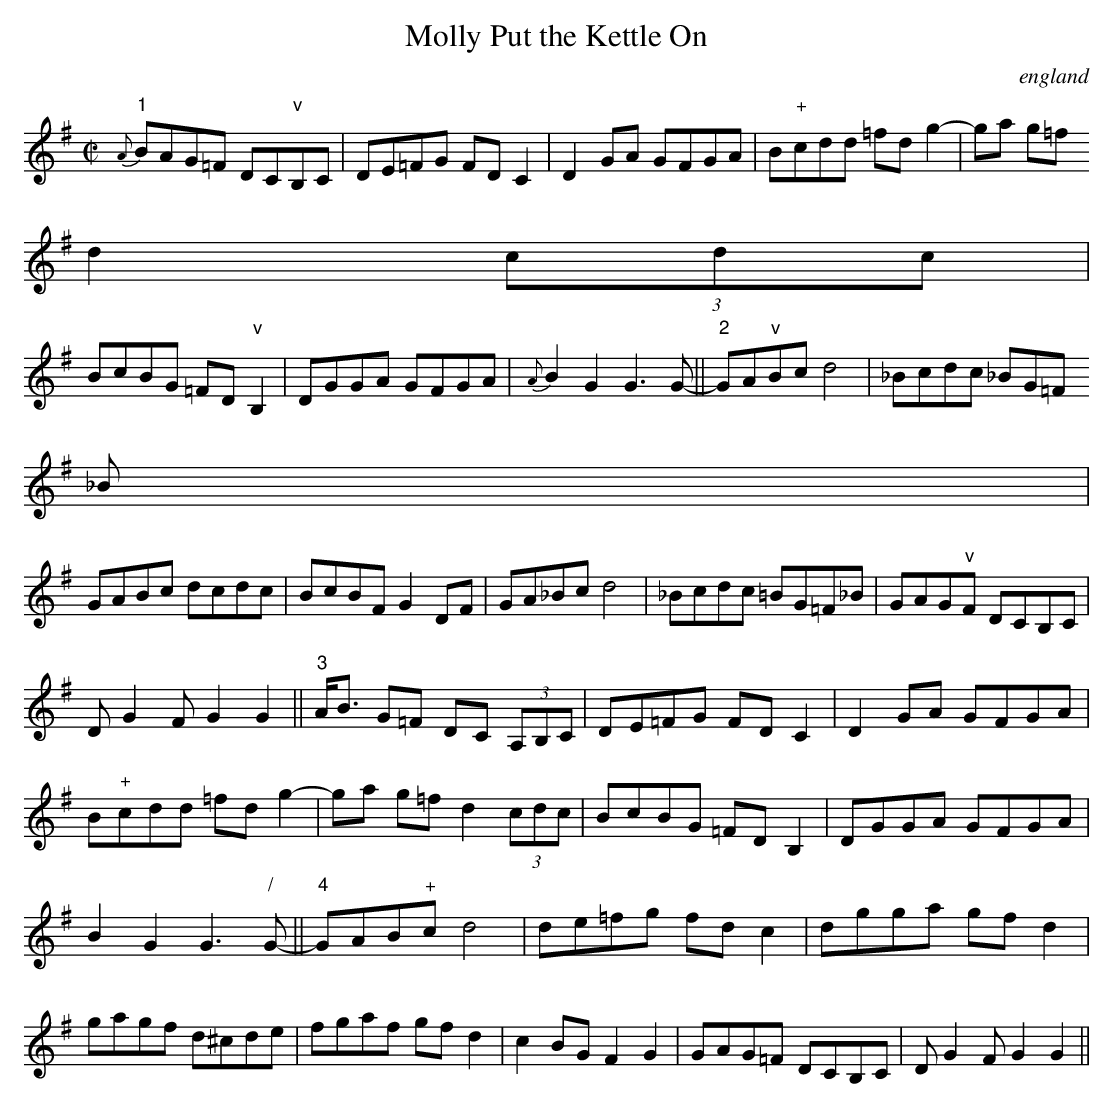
X:1
T:Molly Put the Kettle On
O:england
M:C|
L:1/8
K:G
"1"{A}BAG=F DC"v"B,C | DE=FG FD C2 | D2GA GFGA | B"+"cdd =fdg2-| ga g=f
d2(3cdc |
BcBG =FD"v"B,2 | DGGA GFGA | {A}B2G2G3 G- || "2" GA"v"Bc d4| _Bcdc _BG=F
_B |
GABc dcdc | BcBF G2DF | GA_Bc d4 | _Bcdc =BG=F_B | GAG"v"F DCB,C |
DG2FG2G2 ||"3"A<B G=F DC (3A,B,C | DE=FG FDC2 | D2GA GFGA |
B"+"cdd =fdg2- | ga g=f d2(3cdc | BcBG =FDB,2 | DGGA GFGA |
B2G2G3 "/"G- ||"4" GAB"+"c d4 | de=fg fdc2 | dgga gfd2 |
gagf d^cde | fgaf gfd2 | c2BG F2G2 | GAG=F DCB,C | DG2F G2G2 ||
